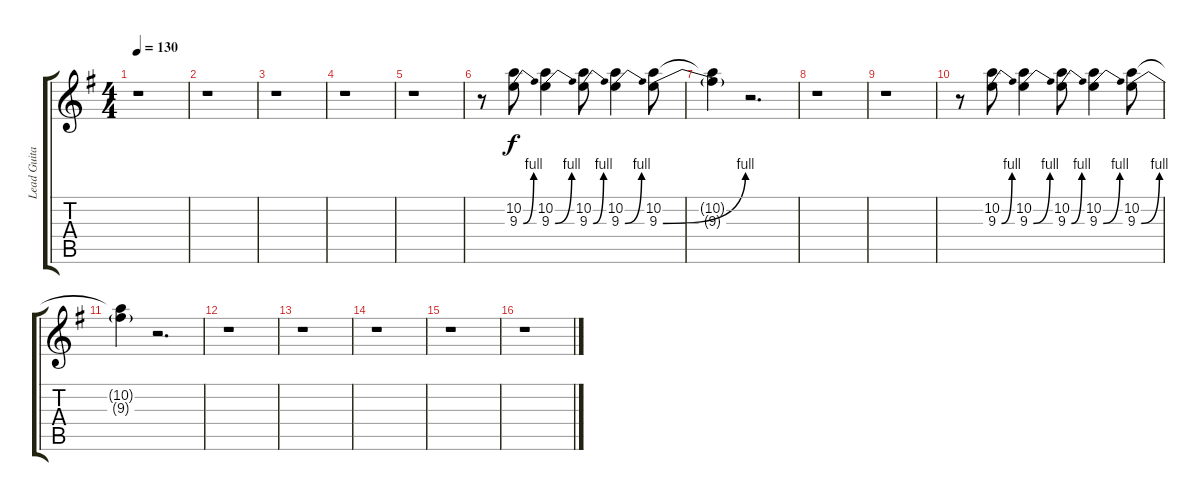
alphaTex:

\track ("Lead Guitar" "Lead Guita") {instrument distortionguitar}
\staff {score tabs}
\tuning (E4 B3 G3 D3 A2 E2) {hide}
\ts (4 4)
\tempo 130
\clef g2
\ks g
r.1{dy f instrument distortionguitar} |
r.1 |
r.1 |
r.1 |
r.1 |
r.8 (10.2 9.3{be (bend 0 0 60 4)}).8 (10.2 9.3{be (bend 0 0 60 4)}).4 (10.2 9.3{be (bend 0 0 60 4)}).8 (10.2 9.3{be (bend 0 0 60 4)}).4 (10.2 9.3{be (bend 0 0 60 4)}).8 |
(10.2{t} 9.3{t}).4 r.2{d} |
r.1 |
r.1 |
r.8 (10.2 9.3{be (bend 0 0 60 4)}).8 (10.2 9.3{be (bend 0 0 60 4)}).4 (10.2 9.3{be (bend 0 0 60 4)}).8 (10.2 9.3{be (bend 0 0 60 4)}).4 (10.2 9.3{be (bend 0 0 60 4)}).8 |
(10.2{t} 9.3{t}).4 r.2{d} |
r.1 |
r.1 |
r.1 |
r.1 |
r.1
